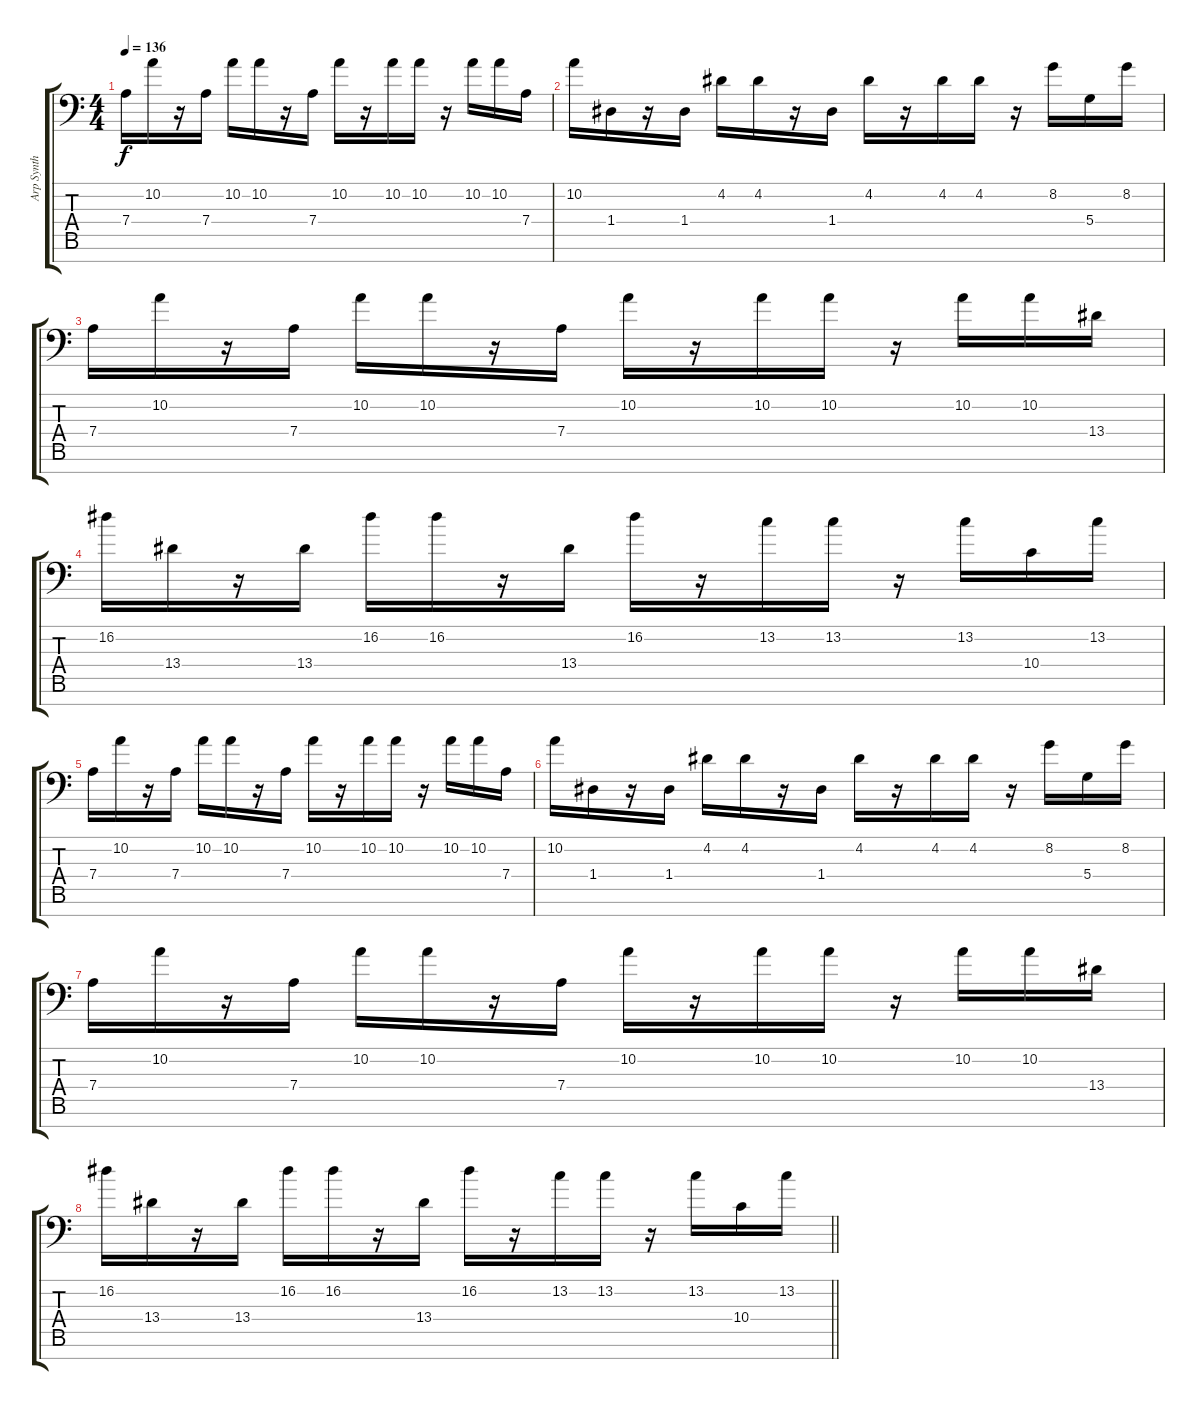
\track ("Arp Synth" "Arp Synth") {instrument lead3calliope}
\staff {score tabs}
\tuning (C8 B3 G3 D3 A2 E2 C-1) {hide}
\ts (4 4)
\tempo 136
\clef f4
\ks c
7.4.16{dy f} 10.2.16 r.16 7.4.16 10.2.16 10.2.16 r.16 7.4.16 10.2.16 r.16 10.2.16 10.2.16 r.16 10.2.16 10.2.16 7.4.16 |
10.2.16 1.4.16 r.16 1.4.16 4.2.16 4.2.16 r.16 1.4.16 4.2.16 r.16 4.2.16 4.2.16 r.16 8.2.16 5.4.16 8.2.16 |
7.4.16 10.2.16 r.16 7.4.16 10.2.16 10.2.16 r.16 7.4.16 10.2.16 r.16 10.2.16 10.2.16 r.16 10.2.16 10.2.16 13.4.16 |
16.2.16 13.4.16 r.16 13.4.16 16.2.16 16.2.16 r.16 13.4.16 16.2.16 r.16 13.2.16 13.2.16 r.16 13.2.16 10.4.16 13.2.16 |
7.4.16 10.2.16 r.16 7.4.16 10.2.16 10.2.16 r.16 7.4.16 10.2.16 r.16 10.2.16 10.2.16 r.16 10.2.16 10.2.16 7.4.16 |
10.2.16 1.4.16 r.16 1.4.16 4.2.16 4.2.16 r.16 1.4.16 4.2.16 r.16 4.2.16 4.2.16 r.16 8.2.16 5.4.16 8.2.16 |
7.4.16 10.2.16 r.16 7.4.16 10.2.16 10.2.16 r.16 7.4.16 10.2.16 r.16 10.2.16 10.2.16 r.16 10.2.16 10.2.16 13.4.16 |
\barLineRight lightlight
16.2.16 13.4.16 r.16 13.4.16 16.2.16 16.2.16 r.16 13.4.16 16.2.16 r.16 13.2.16 13.2.16 r.16 13.2.16 10.4.16 13.2.16
